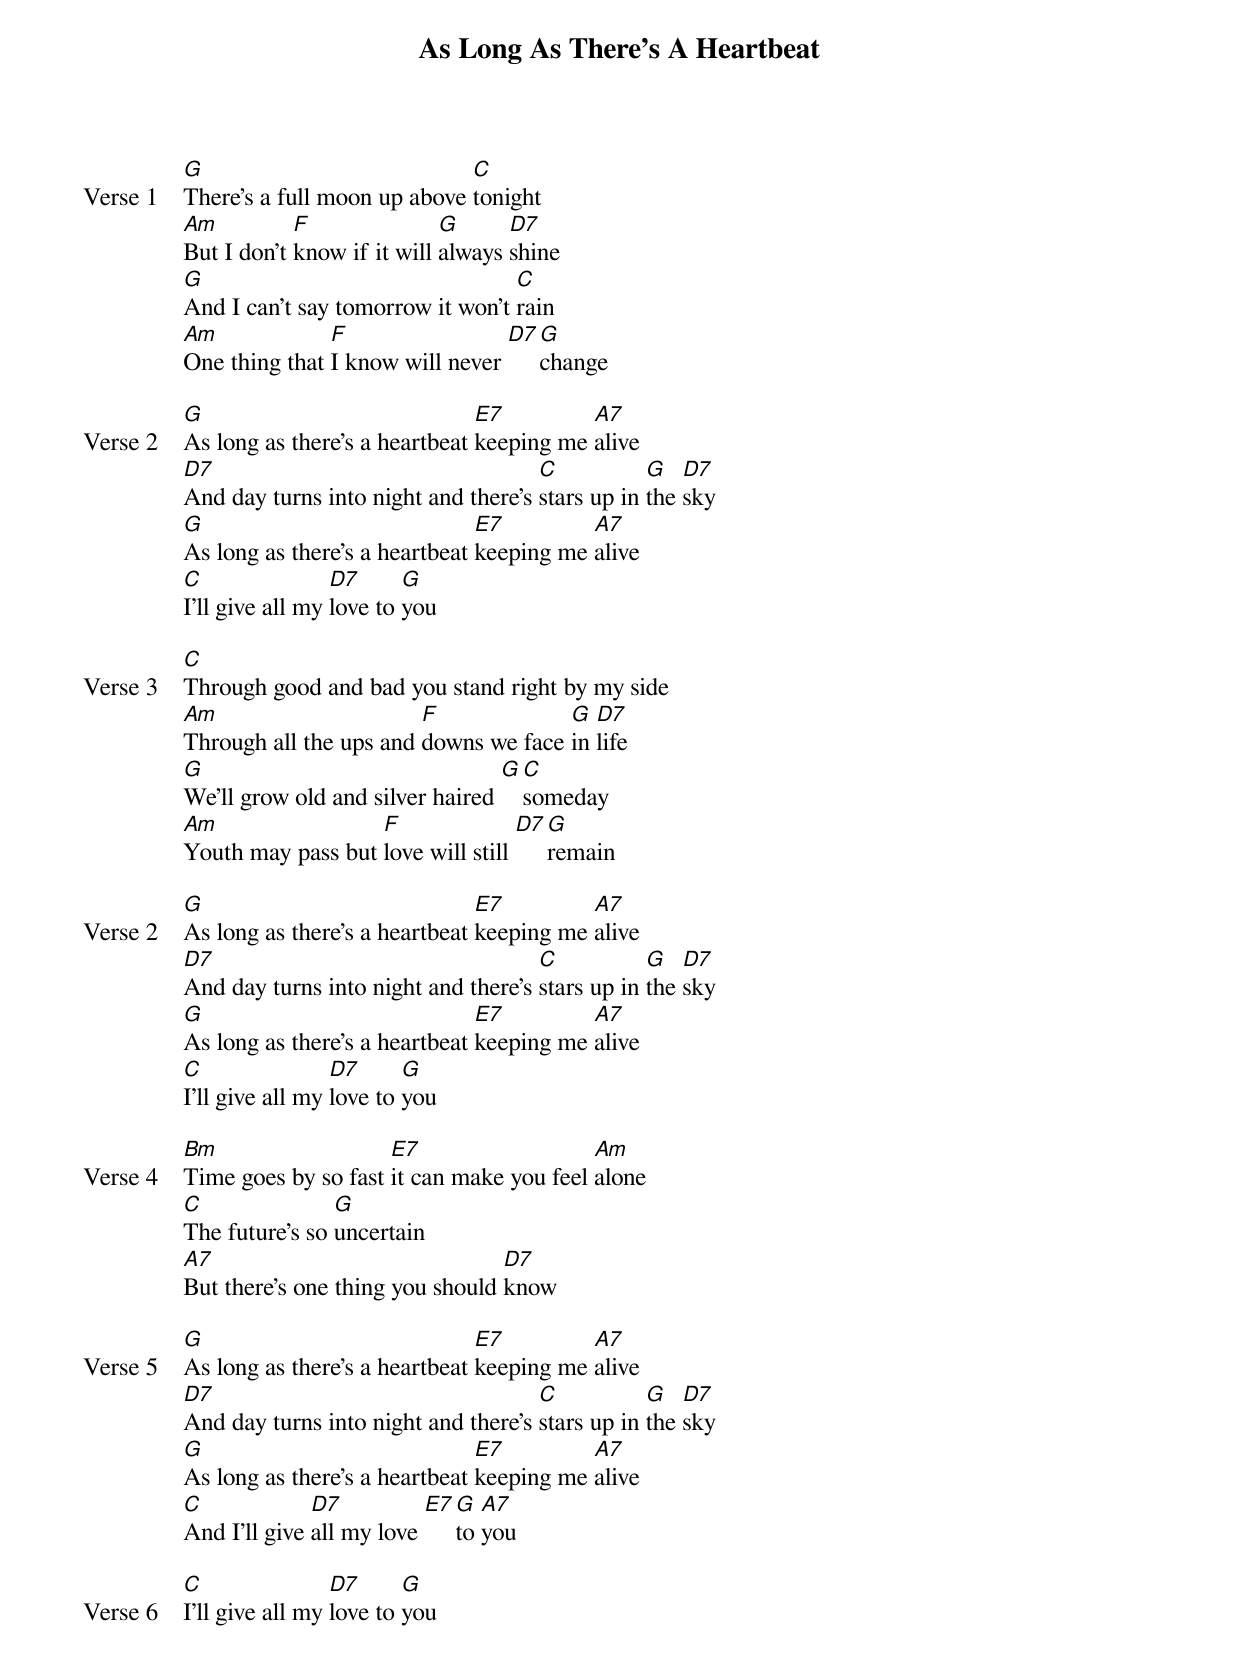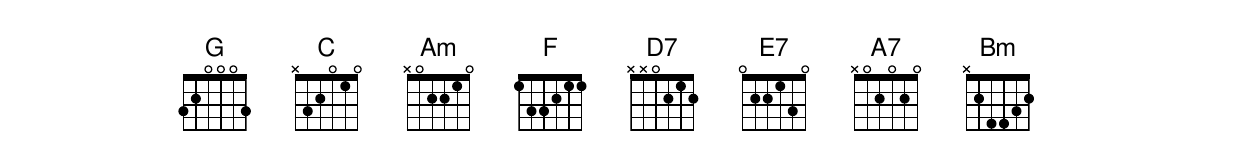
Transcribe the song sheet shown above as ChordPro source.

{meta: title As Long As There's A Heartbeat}
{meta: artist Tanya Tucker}
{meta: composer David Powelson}

{start_of_verse: Verse 1}
[G]There's a full moon up above [C]tonight
[Am]But I don't [F]know if it will [G]always [D7]shine
[G]And I can't say tomorrow it won't [C]rain
[Am]One thing that [F]I know will never [D7][G]change
{end_of_verse}

{start_of_verse: Verse 2}
[G]As long as there's a heartbeat [E7]keeping me [A7]alive
[D7]And day turns into night and there's [C]stars up in [G]the [D7]sky
[G]As long as there's a heartbeat [E7]keeping me [A7]alive
[C]I'll give all my [D7]love to [G]you
{end_of_verse}

{start_of_verse: Verse 3}
[C]Through good and bad you stand right by my side
[Am]Through all the ups and [F]downs we face [G]in [D7]life
[G]We'll grow old and silver haired [G][C]someday
[Am]Youth may pass but [F]love will still [D7][G]remain
{end_of_verse}

{start_of_verse: Verse 2}
[G]As long as there's a heartbeat [E7]keeping me [A7]alive
[D7]And day turns into night and there's [C]stars up in [G]the [D7]sky
[G]As long as there's a heartbeat [E7]keeping me [A7]alive
[C]I'll give all my [D7]love to [G]you
{end_of_verse}

{start_of_verse: Verse 4}
[Bm]Time goes by so fast [E7]it can make you feel [Am]alone
[C]The future's so [G]uncertain
[A7]But there's one thing you should [D7]know
{end_of_verse}

{start_of_verse: Verse 5}
[G]As long as there's a heartbeat [E7]keeping me [A7]alive
[D7]And day turns into night and there's [C]stars up in [G]the [D7]sky
[G]As long as there's a heartbeat [E7]keeping me [A7]alive
[C]And I'll give [D7]all my love [E7][G]to [A7]you
{end_of_verse}

{start_of_verse: Verse 6}
[C]I'll give all my [D7]love to [G]you
{end_of_verse}
